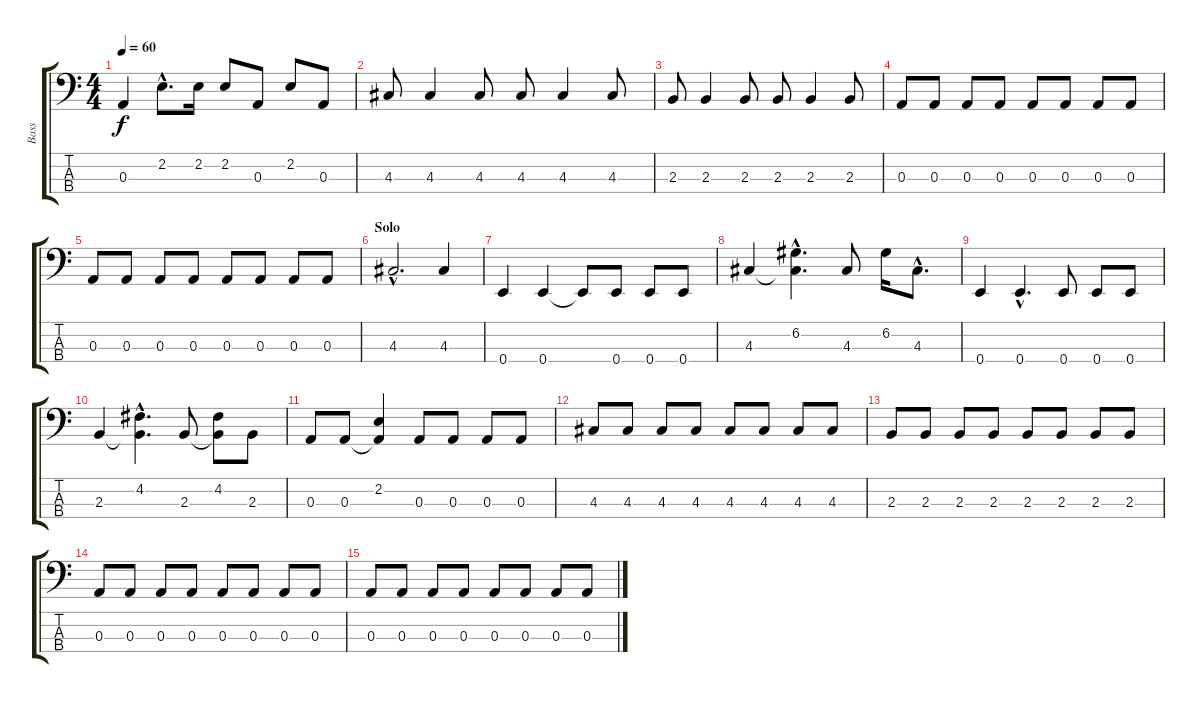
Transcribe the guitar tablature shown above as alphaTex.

\track ("Bass" "Bass") {instrument acousticbass}
\staff {score tabs}
\tuning (G2 D2 A1 E1) {hide}
\ts (4 4)
\tempo 60
\clef f4
\ks c
0.3.4{dy f} 2.2{hac}.8{d} 2.2.16 2.2.8 0.3.8 2.2.8 0.3.8 |
4.3.8 4.3.4 4.3.8 4.3.8 4.3.4 4.3.8 |
2.3.8 2.3.4 2.3.8 2.3.8 2.3.4 2.3.8 |
0.3.8 0.3.8 0.3.8 0.3.8 0.3.8 0.3.8 0.3.8 0.3.8 |
0.3.8 0.3.8 0.3.8 0.3.8 0.3.8 0.3.8 0.3.8 0.3.8 |
\section ("" "Solo")
4.3{hac}.2{d} 4.3.4 |
0.4.4 0.4.4 0.4{t}.8 0.4.8 0.4.8 0.4.8 |
4.3.4 (6.2{hac} 4.3{hac t}).4{d} 4.3.8 6.2.16 4.3{hac}.8{d} |
0.4.4 0.4{hac}.4{d} 0.4.8 0.4.8 0.4.8 |
2.3.4 (4.2{hac} 2.3{hac t}).4{d} 2.3.8 (4.2 2.3{t}).8 2.3.8 |
0.3.8 0.3.8 (2.2 0.3{t}).4 0.3.8 0.3.8 0.3.8 0.3.8 |
4.3.8 4.3.8 4.3.8 4.3.8 4.3.8 4.3.8 4.3.8 4.3.8 |
2.3.8 2.3.8 2.3.8 2.3.8 2.3.8 2.3.8 2.3.8 2.3.8 |
0.3.8 0.3.8 0.3.8 0.3.8 0.3.8 0.3.8 0.3.8 0.3.8 |
0.3.8 0.3.8 0.3.8 0.3.8 0.3.8 0.3.8 0.3.8 0.3.8
